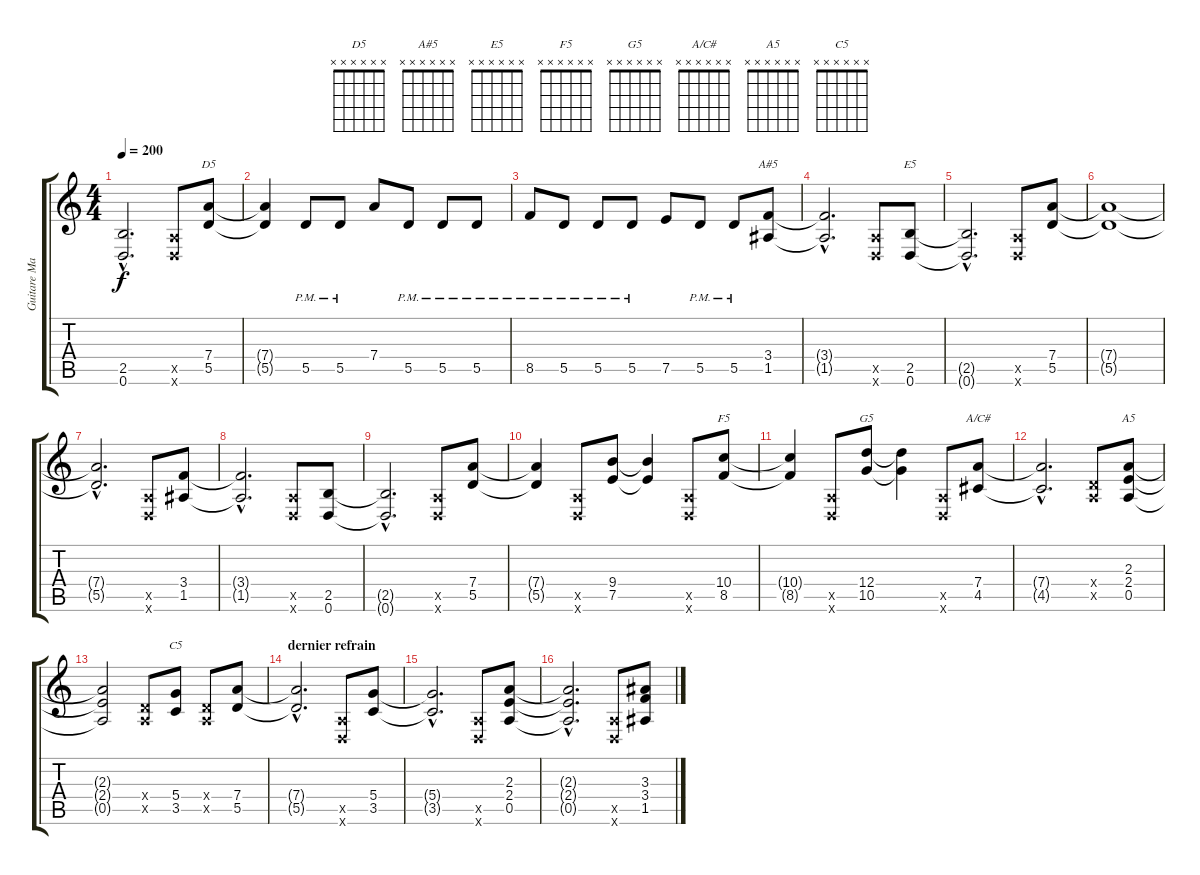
\track ("Guitare Mathieu" "Guitare Ma") {instrument distortionguitar}
\staff {score tabs}
\tuning (E4 B3 G3 D3 A2 D2) {hide}
\chord ("D5" x x x x x x)
\chord ("A#5" x x x x x x)
\chord ("E5" x x x x x x)
\chord ("F5" x x x x x x)
\chord ("G5" x x x x x x)
\chord ("A/C#" x x x x x x)
\chord ("A5" x x x x x x)
\chord ("C5" x x x x x x)
\ts (4 4)
\tempo 200
\clef g2
\ks c
(2.5{hac t} 0.6{hac t}).2{d dy f} (0.5{x} 0.6{x}).8 (7.4 5.5).8{ch "D5"} |
(7.4{t} 5.5{t}).4 5.5{pm}.8 5.5{pm}.8 7.4.8 5.5{pm}.8 5.5{pm}.8 5.5{pm}.8 |
8.5{pm}.8 5.5{pm}.8 5.5{pm}.8 5.5{pm}.8 7.5.8 5.5{pm}.8 5.5{pm}.8 (3.4 1.5).8{ch "A#5"} |
(3.4{hac t} 1.5{hac t}).2{d} (0.5{x} 0.6{x}).8 (2.5 0.6).8{ch "E5"} |
(2.5{hac t} 0.6{hac t}).2{d} (0.5{x} 0.6{x}).8 (7.4 5.5).8 |
(7.4{t} 5.5{t}).1 |
(7.4{hac t} 5.5{hac t}).2{d} (0.5{x} 0.6{x}).8 (3.4 1.5).8 |
(3.4{hac t} 1.5{hac t}).2{d} (0.5{x} 0.6{x}).8 (2.5 0.6).8 |
(2.5{hac t} 0.6{hac t}).2{d} (0.5{x} 0.6{x}).8 (7.4 5.5).8 |
(7.4{t} 5.5{t}).4 (0.5{x} 0.6{x}).8 (9.4 7.5).8 (9.4{t} 7.5{t}).4 (0.5{x} 0.6{x}).8 (10.4 8.5).8{ch "F5"} |
(10.4{t} 8.5{t}).4 (0.5{x} 0.6{x}).8 (12.4 10.5).8{ch "G5"} (12.4{t} 10.5{t}).4 (0.5{x} 0.6{x}).8 (7.4 4.5).8{ch "A/C#"} |
(7.4{hac t} 4.5{hac t}).2{d} (0.4{x} 0.5{x}).8 (2.3 2.4 0.5).8{ch "A5"} |
(2.3{t} 2.4{t} 0.5{t}).2 (0.4{x} 0.5{x}).8 (5.4 3.5).8{ch "C5"} (0.4{x} 0.5{x}).8 (7.4 5.5).8 |
\section ("" "dernier refrain")
(7.4{hac t} 5.5{hac t}).2{d} (0.5{x} 0.6{x}).8 (5.4 3.5).8 |
(5.4{hac t} 3.5{hac t}).2{d} (0.5{x} 0.6{x}).8 (2.3 2.4 0.5).8 |
(2.3{hac t} 2.4{hac t} 0.5{hac t}).2{d} (0.5{x} 0.6{x}).8 (3.3 3.4 1.5).8
